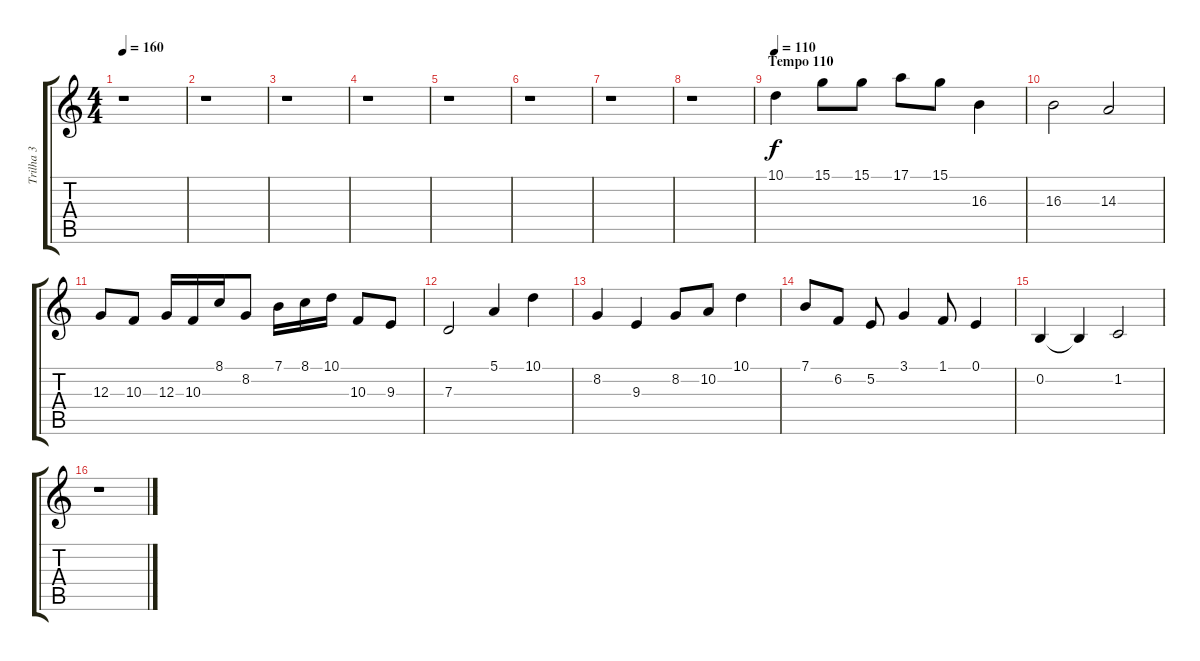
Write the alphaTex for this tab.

\track ("Trilha 3" "Trilha 3") {instrument acousticgrandpiano}
\staff {score tabs}
\tuning (E4 B3 G3 D3 A2 E2) {hide}
\ts (4 4)
\tempo 160
\clef g2
\ks c
r.1{dy f} |
r.1 |
r.1 |
r.1 |
r.1 |
r.1 |
r.1 |
r.1 |
\section ("" "Tempo 110")
\tempo 110
10.1.4{volume 13} 15.1.8 15.1.8 17.1.8 15.1.8 16.3.4 |
16.3.2 14.3.2 |
12.3.8 10.3.8 12.3.16 10.3.16 8.1.16 8.2.8 7.1.16 8.1.16 10.1.16 10.3.8 9.3.8 |
7.3.2 5.1.4 10.1.4 |
8.2.4 9.3.4 8.2.8 10.2.8 10.1.4 |
7.1.8 6.2.8 5.2.8 3.1.4 1.1.8 0.1.4 |
0.2.4 0.2{t}.4 1.2.2 |
r.1
